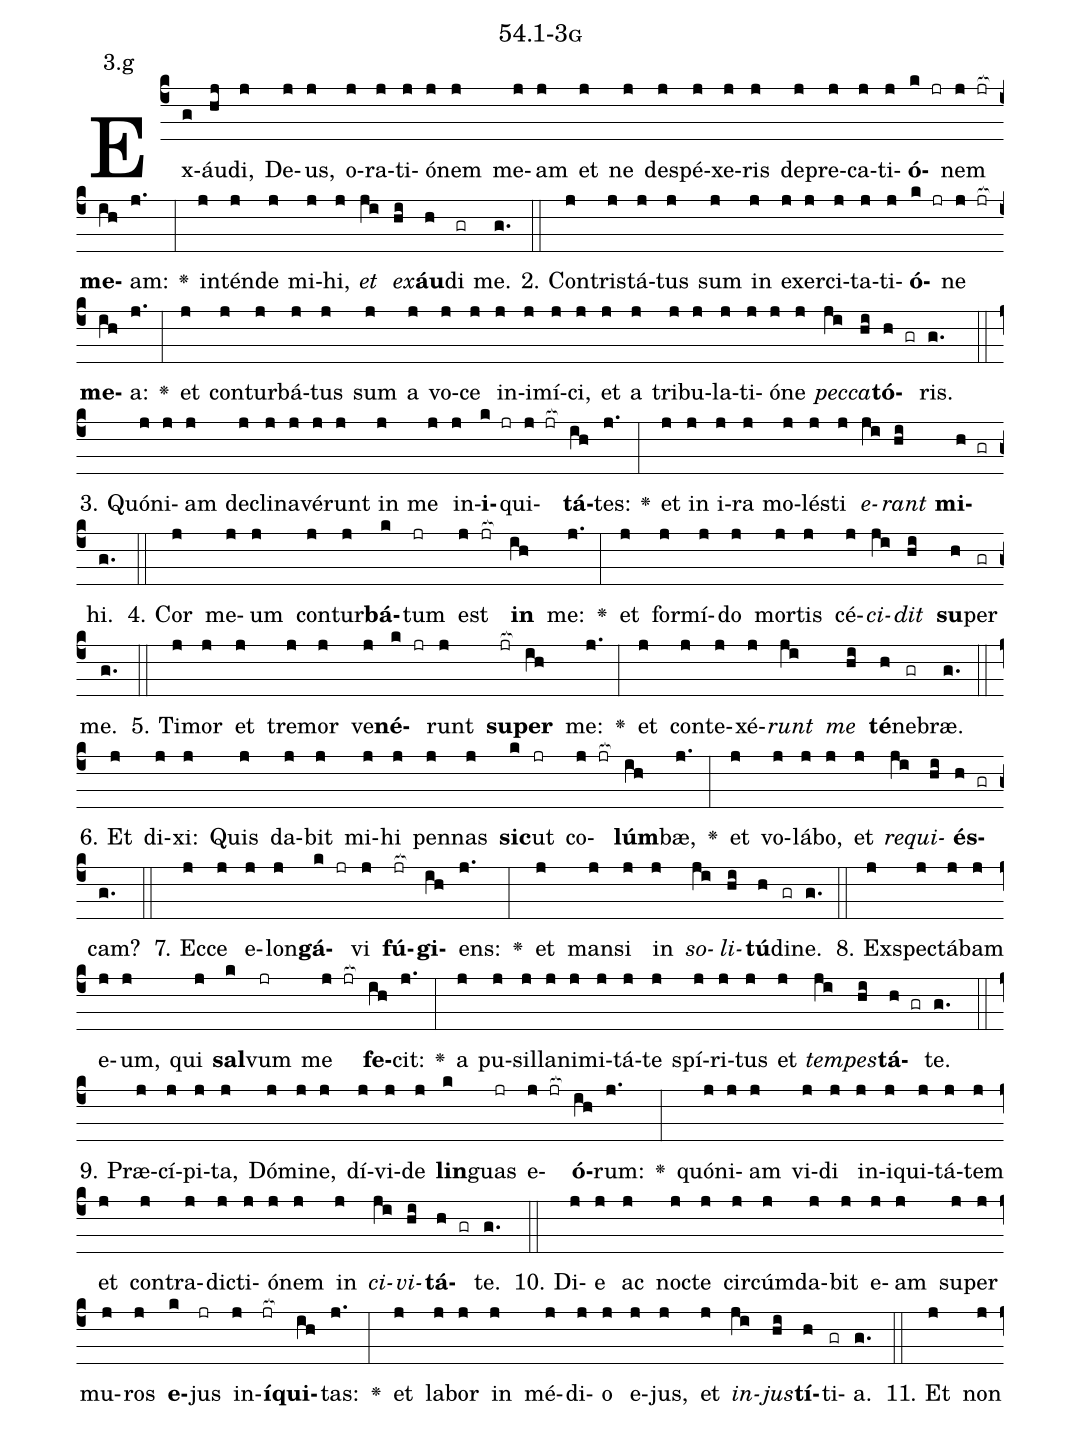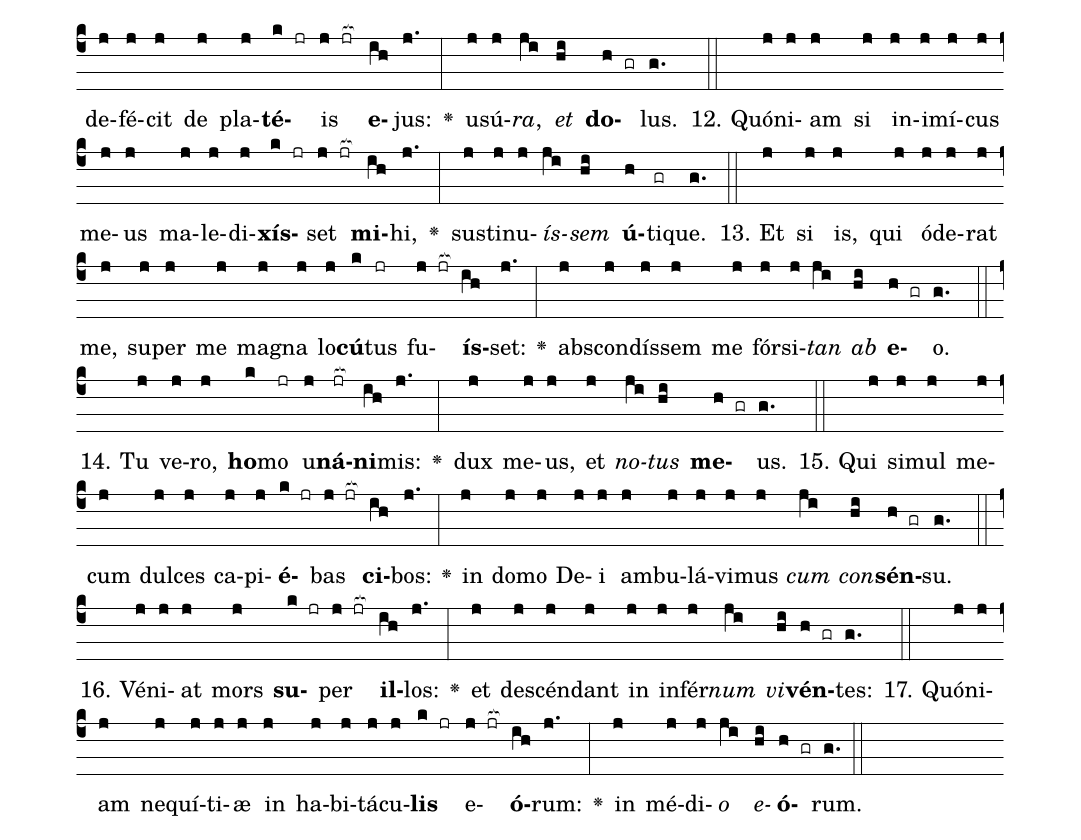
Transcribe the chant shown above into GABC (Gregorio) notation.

name: 54.1-3g;
annotation: 3.g;
%%
(c4)Ex(g)áu(hj)di,(j) De(j)us,(j) o(j)ra(j)ti(j)ó(j)nem(j) me(j)am(j) et(j) ne(j) de(j)spé(j)xe(j)ris(j) de(j)pre(j)ca(j)ti(j)<b>ó</b>(k jr)nem(j jr[ocb:1{]) <b>me</b>(ih[ocb:0}])am:(j.) <v>\greheightstar</v>(:) in(j)tén(j)de(j) mi(j)hi,(j) <i>et</i>(ji) <i>ex</i>(hi)<b>áu</b>(h)di(gr) me.(g.) (::)
2. Con(j)tris(j)tá(j)tus(j) sum(j) in(j) ex(j)er(j)ci(j)ta(j)ti(j)<b>ó</b>(k jr)ne(j jr[ocb:1{]) <b>me</b>(ih[ocb:0}])a:(j.) <v>\greheightstar</v>(:) et(j) con(j)tur(j)bá(j)tus(j) sum(j) a(j) vo(j)ce(j) in(j)i(j)mí(j)ci,(j) et(j) a(j) tri(j)bu(j)la(j)ti(j)ó(j)ne(j) <i>pec</i>(ji)<i>ca</i>(hi)<b>tó</b>(h gr)ris.(g.) (::)
3. Quón(j)i(j)am(j) de(j)cli(j)na(j)vé(j)runt(j) in(j) me(j) in(j)<b>i</b>(k jr)qui(j jr[ocb:1{])<b>tá</b>(ih[ocb:0}])tes:(j.) <v>\greheightstar</v>(:) et(j) in(j) i(j)ra(j) mo(j)lés(j)ti(j) <i>e</i>(ji)<i>rant</i>(hi) <b>mi</b>(h gr)hi.(g.) (::)
4. Cor(j) me(j)um(j) con(j)tur(j)<b>bá</b>(k)tum(jr) est(j jr[ocb:1{]) <b>in</b>(ih[ocb:0}]) me:(j.) <v>\greheightstar</v>(:) et(j) for(j)mí(j)do(j) mor(j)tis(j) cé(j)<i>ci</i>(ji)<i>dit</i>(hi) <b>su</b>(h)per(gr) me.(g.) (::)
5. Ti(j)mor(j) et(j) tre(j)mor(j) ve(j)<b>né</b>(k jr)runt(j) <b>su</b>(jr[ocb:1{])<b>per</b>(ih[ocb:0}]) me:(j.) <v>\greheightstar</v>(:) et(j) con(j)te(j)xé(j)<i>runt</i>(ji) <i>me</i>(hi) <b>té</b>(h)ne(gr)bræ.(g.) (::)
6. Et(j) di(j)xi:(j) Quis(j) da(j)bit(j) mi(j)hi(j) pen(j)nas(j) <b>sic</b>(k)ut(jr) co(j jr[ocb:1{])<b>lúm</b>(ih[ocb:0}])bæ,(j.) <v>\greheightstar</v>(:) et(j) vo(j)lá(j)bo,(j) et(j) <i>re</i>(ji)<i>qui</i>(hi)<b>és</b>(h gr)cam?(g.) (::)
7. Ec(j)ce(j) e(j)lon(j)<b>gá</b>(k jr)vi(j) <b>fú</b>(jr[ocb:1{])<b>gi</b>(ih[ocb:0}])ens:(j.) <v>\greheightstar</v>(:) et(j) man(j)si(j) in(j) <i>so</i>(ji)<i>li</i>(hi)<b>tú</b>(h)di(gr)ne.(g.) (::)
8. Ex(j)spec(j)tá(j)bam(j) e(j)um,(j) qui(j) <b>sal</b>(k)vum(jr) me(j jr[ocb:1{]) <b>fe</b>(ih[ocb:0}])cit:(j.) <v>\greheightstar</v>(:) a(j) pu(j)sil(j)la(j)ni(j)mi(j)tá(j)te(j) spí(j)ri(j)tus(j) et(j) <i>tem</i>(ji)<i>pes</i>(hi)<b>tá</b>(h gr)te.(g.) (::)
9. Præ(j)cí(j)pi(j)ta,(j) Dó(j)mi(j)ne,(j) dí(j)vi(j)de(j) <b>lin</b>(k)guas(jr) e(j jr[ocb:1{])<b>ó</b>(ih[ocb:0}])rum:(j.) <v>\greheightstar</v>(:) quón(j)i(j)am(j) vi(j)di(j) in(j)i(j)qui(j)tá(j)tem(j) et(j) con(j)tra(j)dic(j)ti(j)ó(j)nem(j) in(j) <i>ci</i>(ji)<i>vi</i>(hi)<b>tá</b>(h gr)te.(g.) (::)
10. Di(j)e(j) ac(j) noc(j)te(j) cir(j)cúm(j)da(j)bit(j) e(j)am(j) su(j)per(j) mu(j)ros(j) <b>e</b>(k)jus(jr) in(j)<b>í</b>(jr[ocb:1{])<b>qui</b>(ih[ocb:0}])tas:(j.) <v>\greheightstar</v>(:) et(j) la(j)bor(j) in(j) mé(j)di(j)o(j) e(j)jus,(j) et(j) <i>in</i>(ji)<i>jus</i>(hi)<b>tí</b>(h)ti(gr)a.(g.) (::)
11. Et(j) non(j) de(j)fé(j)cit(j) de(j) pla(j)<b>té</b>(k jr)is(j jr[ocb:1{]) <b>e</b>(ih[ocb:0}])jus:(j.) <v>\greheightstar</v>(:) u(j)sú(j)<i>ra</i>,(ji) <i>et</i>(hi) <b>do</b>(h gr)lus.(g.) (::)
12. Quón(j)i(j)am(j) si(j) in(j)i(j)mí(j)cus(j) me(j)us(j) ma(j)le(j)di(j)<b>xís</b>(k jr)set(j jr[ocb:1{]) <b>mi</b>(ih[ocb:0}])hi,(j.) <v>\greheightstar</v>(:) sus(j)ti(j)nu(j)<i>ís</i>(ji)<i>sem</i>(hi) <b>ú</b>(h)ti(gr)que.(g.) (::)
13. Et(j) si(j) is,(j) qui(j) ó(j)de(j)rat(j) me,(j) su(j)per(j) me(j) ma(j)gna(j) lo(j)<b>cú</b>(k)tus(jr) fu(j jr[ocb:1{])<b>ís</b>(ih[ocb:0}])set:(j.) <v>\greheightstar</v>(:) abs(j)con(j)dís(j)sem(j) me(j) fór(j)si(j)<i>tan</i>(ji) <i>ab</i>(hi) <b>e</b>(h gr)o.(g.) (::)
14. Tu(j) ve(j)ro,(j) <b>ho</b>(k)mo(jr) u(j)<b>ná</b>(jr[ocb:1{])<b>ni</b>(ih[ocb:0}])mis:(j.) <v>\greheightstar</v>(:) dux(j) me(j)us,(j) et(j) <i>no</i>(ji)<i>tus</i>(hi) <b>me</b>(h gr)us.(g.) (::)
15. Qui(j) si(j)mul(j) me(j)cum(j) dul(j)ces(j) ca(j)pi(j)<b>é</b>(k jr)bas(j jr[ocb:1{]) <b>ci</b>(ih[ocb:0}])bos:(j.) <v>\greheightstar</v>(:) in(j) do(j)mo(j) De(j)i(j) am(j)bu(j)lá(j)vi(j)mus(j) <i>cum</i>(ji) <i>con</i>(hi)<b>sén</b>(h gr)su.(g.) (::)
16. Vé(j)ni(j)at(j) mors(j) <b>su</b>(k jr)per(j jr[ocb:1{]) <b>il</b>(ih[ocb:0}])los:(j.) <v>\greheightstar</v>(:) et(j) de(j)scén(j)dant(j) in(j) in(j)fér(j)<i>num</i>(ji) <i>vi</i>(hi)<b>vén</b>(h gr)tes:(g.) (::)
17. Quón(j)i(j)am(j) ne(j)quí(j)ti(j)æ(j) in(j) ha(j)bi(j)tá(j)cu(j)<b>lis</b>(k jr) e(j jr[ocb:1{])<b>ó</b>(ih[ocb:0}])rum:(j.) <v>\greheightstar</v>(:) in(j) mé(j)di(j)<i>o</i>(ji) <i>e</i>(hi)<b>ó</b>(h gr)rum.(g.) (::)
